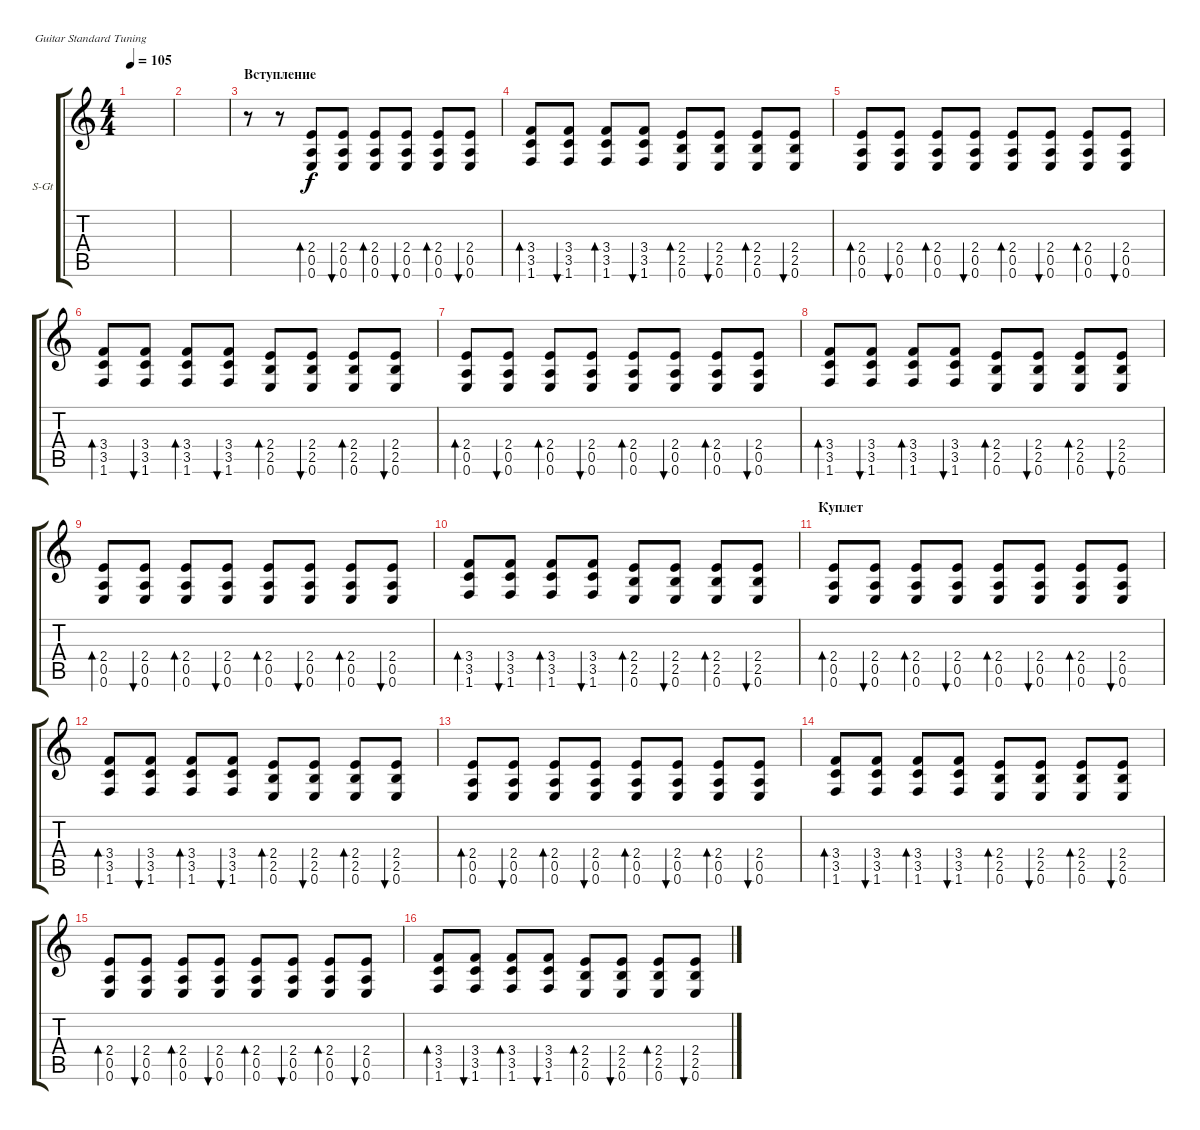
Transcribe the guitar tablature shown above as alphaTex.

\defaultSystemsLayout 4
\bracketExtendMode groupsimilarinstruments
\firstSystemTrackNameOrientation horizontal
\otherSystemsTrackNameOrientation horizontal
\track ("В. Бутусов (гитара)" "S-Gt") {mute instrument acousticguitarsteel}
\staff {score tabs}
\tuning (E4 B3 G3 D3 A2 E2)
\ts (4 4)
\tempo 105
\clef g2
\ks c
|
|
\section ("" "Вступление")
r.8 r.8 (0.6 0.5 2.4).8{bd 73} (0.6 0.5 2.4).8{bu 72} (0.6 0.5 2.4).8{bd 73} (0.6 0.5 2.4).8{bu 72} (0.6 0.5 2.4).8{bd 73} (0.6 0.5 2.4).8{bu 72} |
(1.6 3.5 3.4).8{bd 72} (1.6 3.5 3.4).8{bu 72} (1.6 3.5 3.4).8{bd 72} (1.6 3.5 3.4).8{bu 72} (0.6 2.5 2.4).8{bd 72} (0.6 2.5 2.4).8{bu 72} (0.6 2.5 2.4).8{bd 72} (0.6 2.5 2.4).8{bu 72} |
(0.6 0.5 2.4).8{bd 73} (0.6 0.5 2.4).8{bu 72} (0.6 0.5 2.4).8{bd 73} (0.6 0.5 2.4).8{bu 72} (0.6 0.5 2.4).8{bd 73} (0.6 0.5 2.4).8{bu 72} (0.6 0.5 2.4).8{bd 73} (0.6 0.5 2.4).8{bu 72} |
(1.6 3.5 3.4).8{bd 72} (1.6 3.5 3.4).8{bu 72} (1.6 3.5 3.4).8{bd 72} (1.6 3.5 3.4).8{bu 72} (0.6 2.5 2.4).8{bd 72} (0.6 2.5 2.4).8{bu 72} (0.6 2.5 2.4).8{bd 72} (0.6 2.5 2.4).8{bu 72} |
(0.6 0.5 2.4).8{bd 73} (0.6 0.5 2.4).8{bu 72} (0.6 0.5 2.4).8{bd 73} (0.6 0.5 2.4).8{bu 72} (0.6 0.5 2.4).8{bd 73} (0.6 0.5 2.4).8{bu 72} (0.6 0.5 2.4).8{bd 73} (0.6 0.5 2.4).8{bu 72} |
(1.6 3.5 3.4).8{bd 72} (1.6 3.5 3.4).8{bu 72} (1.6 3.5 3.4).8{bd 72} (1.6 3.5 3.4).8{bu 72} (0.6 2.5 2.4).8{bd 72} (0.6 2.5 2.4).8{bu 72} (0.6 2.5 2.4).8{bd 72} (0.6 2.5 2.4).8{bu 72} |
(0.6 0.5 2.4).8{bd 73} (0.6 0.5 2.4).8{bu 72} (0.6 0.5 2.4).8{bd 73} (0.6 0.5 2.4).8{bu 72} (0.6 0.5 2.4).8{bd 73} (0.6 0.5 2.4).8{bu 72} (0.6 0.5 2.4).8{bd 73} (0.6 0.5 2.4).8{bu 72} |
(1.6 3.5 3.4).8{bd 72} (1.6 3.5 3.4).8{bu 72} (1.6 3.5 3.4).8{bd 72} (1.6 3.5 3.4).8{bu 72} (0.6 2.5 2.4).8{bd 72} (0.6 2.5 2.4).8{bu 72} (0.6 2.5 2.4).8{bd 72} (0.6 2.5 2.4).8{bu 72} |
\section ("" "Куплет")
(0.6 0.5 2.4).8{bd 73} (0.6 0.5 2.4).8{bu 72} (0.6 0.5 2.4).8{bd 73} (0.6 0.5 2.4).8{bu 72} (0.6 0.5 2.4).8{bd 73} (0.6 0.5 2.4).8{bu 72} (0.6 0.5 2.4).8{bd 73} (0.6 0.5 2.4).8{bu 72} |
(1.6 3.5 3.4).8{bd 72} (1.6 3.5 3.4).8{bu 72} (1.6 3.5 3.4).8{bd 72} (1.6 3.5 3.4).8{bu 72} (0.6 2.5 2.4).8{bd 72} (0.6 2.5 2.4).8{bu 72} (0.6 2.5 2.4).8{bd 72} (0.6 2.5 2.4).8{bu 72} |
(0.6 0.5 2.4).8{bd 73} (0.6 0.5 2.4).8{bu 72} (0.6 0.5 2.4).8{bd 73} (0.6 0.5 2.4).8{bu 72} (0.6 0.5 2.4).8{bd 73} (0.6 0.5 2.4).8{bu 72} (0.6 0.5 2.4).8{bd 73} (0.6 0.5 2.4).8{bu 72} |
(1.6 3.5 3.4).8{bd 72} (1.6 3.5 3.4).8{bu 72} (1.6 3.5 3.4).8{bd 72} (1.6 3.5 3.4).8{bu 72} (0.6 2.5 2.4).8{bd 72} (0.6 2.5 2.4).8{bu 72} (0.6 2.5 2.4).8{bd 72} (0.6 2.5 2.4).8{bu 72} |
(0.6 0.5 2.4).8{bd 73} (0.6 0.5 2.4).8{bu 72} (0.6 0.5 2.4).8{bd 73} (0.6 0.5 2.4).8{bu 72} (0.6 0.5 2.4).8{bd 73} (0.6 0.5 2.4).8{bu 72} (0.6 0.5 2.4).8{bd 73} (0.6 0.5 2.4).8{bu 72} |
(1.6 3.5 3.4).8{bd 72} (1.6 3.5 3.4).8{bu 72} (1.6 3.5 3.4).8{bd 72} (1.6 3.5 3.4).8{bu 72} (0.6 2.5 2.4).8{bd 72} (0.6 2.5 2.4).8{bu 72} (0.6 2.5 2.4).8{bd 72} (0.6 2.5 2.4).8{bu 72}
